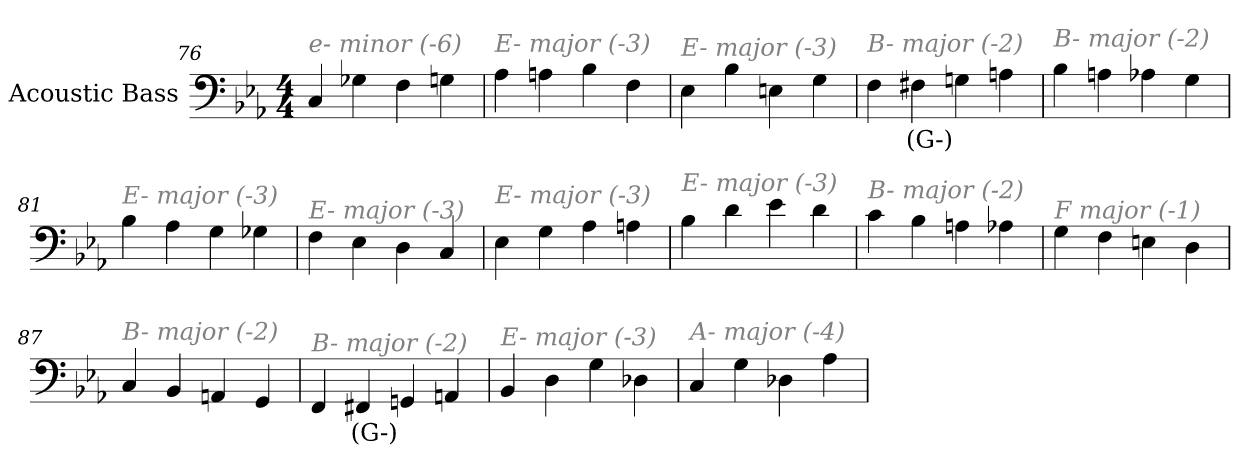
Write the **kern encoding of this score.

**kern	**text
*part1	*part1
*staff1	*staff1
*I"Acoustic Bass	*
*clefF4	*
*ITrd7c12	*
*k[b-e-a-]	*
*E-:	*
*M4/4	*
=76	=76
!LO:TX:i:color=#808080:t=e- minor (-6)	!
4CC	.
4GG-X	.
4FF	.
4GGn	.
=77	=77
!LO:TX:i:color=#808080:t=E- major (-3)	!
4AA-	.
4AAn	.
4BB-	.
4FF	.
=78	=78
!LO:TX:i:color=#808080:t=E- major (-3)	!
4EE-	.
4BB-	.
4EEn	.
4GG	.
=79	=79
!LO:TX:i:color=#808080:t=B- major (-2)	!
4FF	.
4FF#Xi	(G-)
4GGn	.
4AAn	.
=80	=80
!LO:TX:i:color=#808080:t=B- major (-2)	!
4BB-	.
4AAn	.
4AA-X	.
4GG	.
=81	=81
!LO:TX:i:color=#808080:t=E- major (-3)	!
4BB-	.
4AA-	.
4GG	.
4GG-X	.
=82	=82
!LO:TX:i:color=#808080:t=E- major (-3)	!
4FF	.
4EE-	.
4DD	.
4CC	.
=83	=83
!LO:TX:i:color=#808080:t=E- major (-3)	!
4EE-	.
4GG	.
4AA-	.
4AAn	.
=84	=84
!LO:TX:i:color=#808080:t=E- major (-3)	!
4BB-	.
4D	.
4E-	.
4D	.
=85	=85
!LO:TX:i:color=#808080:t=B- major (-2)	!
4C	.
4BB-	.
4AAn	.
4AA-X	.
=86	=86
!LO:TX:i:color=#808080:t=F major (-1)	!
4GG	.
4FF	.
4EEn	.
4DD	.
=87	=87
!LO:TX:i:color=#808080:t=B- major (-2)	!
4CC	.
4BBB-	.
4AAAn	.
4GGG	.
=88	=88
!LO:TX:i:color=#808080:t=B- major (-2)	!
4FFF	.
4FFF#Xi	(G-)
4GGGn	.
4AAAn	.
=89	=89
!LO:TX:i:color=#808080:t=E- major (-3)	!
4BBB-	.
4DD	.
4GG	.
4DD-X	.
=90	=90
!LO:TX:i:color=#808080:t=A- major (-4)	!
4CC	.
4GG	.
4DD-X	.
4AA-	.
=	=
*-	*-
